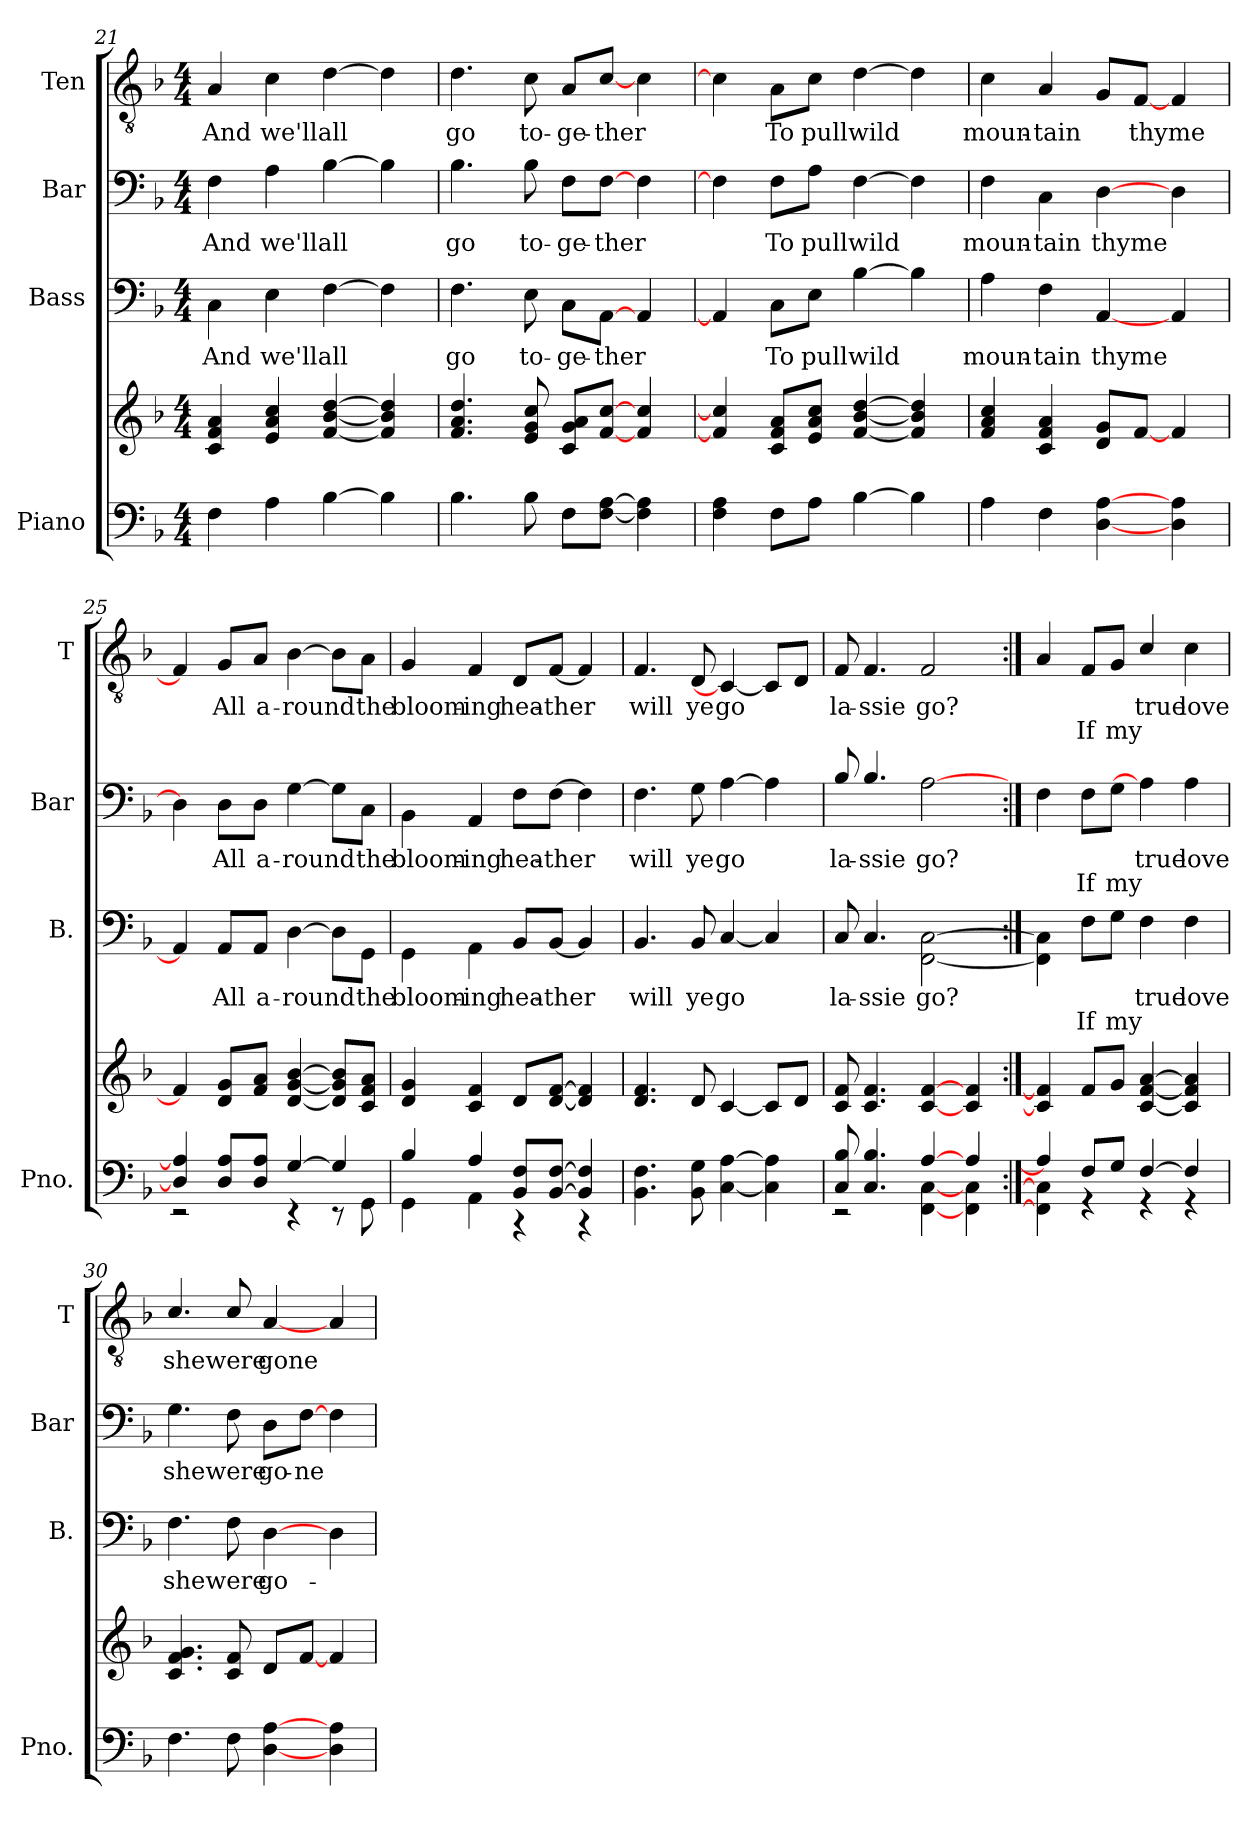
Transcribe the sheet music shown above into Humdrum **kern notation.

**kern	**kern	**kern	**text	**text	**kern	**text	**text	**kern	**text	**text
*part4	*part4	*part3	*part3	*part3	*part2	*part2	*part2	*part1	*part1	*part1
*staff5	*staff4	*staff3	*staff3	*staff3	*staff2	*staff2	*staff2	*staff1	*staff1	*staff1
*I"Piano	*	*I"Bass	*	*	*I"Bar	*	*	*I"Ten	*	*
*I'Pno.	*	*I'B.	*	*	*I'Bar	*	*	*I'T	*	*
*clefF4	*clefG2	*clefF4	*	*	*clefF4	*	*	*clefGv2	*	*
*k[b-]	*k[b-]	*k[b-]	*	*	*k[b-]	*	*	*k[b-]	*	*
*M4/4	*M4/4	*M4/4	*	*	*M4/4	*	*	*M4/4	*	*
=21	=21	=21	=21	=21	=21	=21	=21	=21	=21	=21
!	!	!	!LO:LY:b	!	!	!LO:LY:b	!	!	!LO:LY:b	!
4F\	4c/ 4f/ 4a/	4C\	And	.	4F\	And	.	4A/	And	.
!	!	!	!LO:LY:b	!	!	!LO:LY:b	!	!	!LO:LY:b	!
4A\	4e/ 4a/ 4cc/	4E\	we'll	.	4A\	we'll	.	4c\	we'll	.
!	!	!	!LO:LY:b	!	!	!LO:LY:b	!	!	!LO:LY:b	!
[4B-\	[4f/ [4b-/ [4dd/	[4F\	all	.	[4B-\	all	.	[4d\	all	.
4B-\]	4f/] 4b-/] 4dd/]	4F\]	.	.	4B-\]	.	.	4d\]	.	.
=22	=22	=22	=22	=22	=22	=22	=22	=22	=22	=22
!	!	!	!LO:LY:b	!	!	!LO:LY:b	!	!	!LO:LY:b	!
4.B-\	4.f/ 4.a/ 4.dd/	4.F\	go	.	4.B-\	go	.	4.d\	go	.
!	!	!	!LO:LY:b	!	!	!LO:LY:b	!	!	!LO:LY:b	!
8B-\	8e/ 8g/ 8cc/	8E\	to-	.	8B-\	to-	.	8c\	to-	.
!	!	!	!LO:LY:b	!	!	!LO:LY:b	!	!	!LO:LY:b	!
8F\L	8c/ 8g/ 8a/L	8C\L	-ge-	.	8F\L	-ge-	.	8A/L	-ge-	.
!	!	!	!LO:LY:b	!	!	!LO:LY:b	!	!	!LO:LY:b	!
[8F\ [8A\J	[<8f/ [>8cc/J	[<8AA\J	-ther	.	[>8F\J	-ther	.	[>8c/J	-ther	.
4F\] 4A\]	4f/ 4cc/	4AA/	.	.	4F\	.	.	4c\	.	.
=23	=23	=23	=23	=23	=23	=23	=23	=23	=23	=23
4F\ 4A\	4f/] 4cc/]	4AA/]	.	.	4F\]	.	.	4c\]	.	.
!	!	!	!LO:LY:b	!	!	!LO:LY:b	!	!	!LO:LY:b	!
8F\L	8c/ 8f/ 8a/L	8C\L	To	.	8F\L	To	.	8A\L	To	.
!	!	!	!LO:LY:b	!	!	!LO:LY:b	!	!	!LO:LY:b	!
8A\J	8e/ 8a/ 8cc/J	8E\J	pull	.	8A\J	pull	.	8c\J	pull	.
!	!	!	!LO:LY:b	!	!	!LO:LY:b	!	!	!LO:LY:b	!
[4B-\	[4f/ [4b-/ [4dd/	[4B-\	wild	.	[4F\	wild	.	[4d\	wild	.
4B-\]	4f/] 4b-/] 4dd/]	4B-\]	.	.	4F\]	.	.	4d\]	.	.
=24	=24	=24	=24	=24	=24	=24	=24	=24	=24	=24
!	!	!	!LO:LY:b	!	!	!LO:LY:b	!	!	!LO:LY:b	!
4A\	4f/ 4a/ 4cc/	4A\	moun-	.	4F\	moun-	.	4c\	moun-	.
!	!	!	!LO:LY:b	!	!	!LO:LY:b	!	!	!LO:LY:b	!
4F\	4c/ 4f/ 4a/	4F\	-tain	.	4C\	-tain	.	4A/	-tain	.
!	!	!	!LO:LY:b	!	!	!LO:LY:b	!	!	!	!
[<4D\ [>4A\	8d/ 8g/L	[<4AA/	thyme	.	[>4D\	thyme	.	8G/L	.	.
!	!	!	!	!	!	!	!	!	!LO:LY:b	!
.	[<8f/J	.	.	.	.	.	.	[<8F/J	thyme	.
4D\ 4A\	4f/	4AA/	.	.	4D\	.	.	4F/	.	.
!!LO:LB:g=z
=25	=25	=25	=25	=25	=25	=25	=25	=25	=25	=25
*^	*	*	*	*	*	*	*	*	*	*
4D/] 4A/]	2r	4f/]	4AA/]	.	.	4D\]	.	.	4F/]	.	.
!	!	!	!	!LO:LY:b	!	!	!LO:LY:b	!	!	!LO:LY:b	!
8D/ 8A/L	.	8d/ 8g/L	8AA/L	All	.	8D\L	All	.	8G/L	All	.
!	!	!	!	!LO:LY:b	!	!	!LO:LY:b	!	!	!LO:LY:b	!
8D/ 8A/J	.	8f/ 8a/J	8AA/J	a-	.	8D\J	a-	.	8A/J	a-	.
!	!	!	!	!LO:LY:b	!	!	!LO:LY:b	!	!	!LO:LY:b	!
[4G/	4r	[4d/ [4g/ [4b-/	[4D\	-round	.	[4G\	-round	.	[4B-\	-round	.
4G/]	8r	8d/] 8g/] 8b-/]L	8D\L]	.	.	8G\L]	.	.	8B-\L]	.	.
!	!	!	!	!LO:LY:b	!	!	!LO:LY:b	!	!	!LO:LY:b	!
.	8GG\	8c/ 8f/ 8a/J	8GG\J	the	.	8C\J	the	.	8A\J	the	.
=26	=26	=26	=26	=26	=26	=26	=26	=26	=26	=26	=26
!	!	!	!	!LO:LY:b	!	!	!LO:LY:b	!	!	!LO:LY:b	!
4B-/	4GG\	4d/ 4g/	4GG\	bloom-	.	4BB-\	bloom-	.	4G/	bloom-	.
!	!	!	!	!LO:LY:b	!	!	!LO:LY:b	!	!	!LO:LY:b	!
4A/	4AA\	4c/ 4f/	4AA\	-ing	.	4AA/	-ing	.	4F/	-ing	.
!	!	!	!	!LO:LY:b	!	!	!LO:LY:b	!	!	!LO:LY:b	!
8BB-/ 8F/L	4r	8d/L	8BB-/L	hea-	.	8F\L	hea-	.	8D/L	hea-	.
!	!	!	!	!LO:LY:b	!	!	!LO:LY:b	!	!	!LO:LY:b	!
[8BB-/ [8F/J	.	[8d/ [8f/J	[8BB-/J	-ther	.	[8F\J	-ther	.	[8F/J	-ther	.
4BB-/] 4F/]	4r	4d/] 4f/]	4BB-/]	.	.	4F\]	.	.	4F/]	.	.
=27	=27	=27	=27	=27	=27	=27	=27	=27	=27	=27	=27
!	!	!	!	!LO:LY:b	!	!	!LO:LY:b	!	!	!LO:LY:b	!
*v	*v	*	*	*	*	*	*	*	*	*	*
4.BB-\ 4.F\	4.d/ 4.f/	4.BB-/	will	.	4.F\	will	.	4.F/	will	.
!	!	!	!LO:LY:b	!	!	!LO:LY:b	!	!	!LO:LY:b	!
8BB-\ 8G\	8d/	8BB-/	ye	.	8G\	ye	.	8D/	ye	.
!	!	!	!LO:LY:b	!	!	!LO:LY:b	!	!	!LO:LY:b	!
[4C\ [4A\	[4c/	[4C/	go	.	[4A\	go	.	4C/_	go	.
4C\] 4A\]	8c/L]	4C/]	.	.	4A\]	.	.	8C/L]	.	.
.	8d/J	.	.	.	.	.	.	8D/J	.	.
=28	=28	=28	=28	=28	=28	=28	=28	=28	=28	=28
*^	*	*	*	*	*	*	*	*	*	*
!	!	!	!	!LO:LY:b	!	!	!LO:LY:b	!	!	!LO:LY:b	!
8C/ 8B-/	2r	8c/ 8f/	8C/	la-	.	8B-/	la-	.	8F/	la-	.
!	!	!	!	!LO:LY:b	!	!	!LO:LY:b	!	!	!LO:LY:b	!
4.C/ 4.B-/	.	4.c/ 4.f/	4.C/	-ssie	.	4.B-/	-ssie	.	4.F/	-ssie	.
!	!	!	!	!LO:LY:b	!	!	!LO:LY:b	!	!	!LO:LY:b	!
[>4A/	[<4FF\ [<4C\	[<4c/ [>4f/	[<2FF\ [>2C\	go?	.	[>2A\	go?	.	2F/	go?	.
4A/	4FF\ 4C\	4c/ 4f/	.	.	.	.	.	.	.	.	.
=29:|!	=29:|!	=29:|!	=29:|!	=29:|!	=29:|!	=29:|!	=29:|!	=29:|!	=29:|!	=29:|!	=29:|!
4A/]	4FF\] 4C\]	4c/] 4f/]	4FF\] 4C\]	.	.	4F\	.	.	4A/	.	.
!	!	!	!	!	!LO:LY:b	!	!	!LO:LY:b	!	!	!LO:LY:b
8F/L	4r	8f/L	8F\L	.	If	8F\L	.	If	8F/L	.	If
!	!	!	!	!	!LO:LY:b	!	!	!LO:LY:b	!	!	!LO:LY:b
8G/J	.	8g/J	8G\J	.	my	8G\J	.	my	8G/J	.	my
!	!	!	!	!LO:LY:b	!	!	!LO:LY:b	!	!	!LO:LY:b	!
[4F/	4r	[4c/ [4f/ [4a/	4F\	true	.	4A\]	true	.	4c/	true	.
!	!	!	!	!LO:LY:b	!	!	!LO:LY:b	!	!	!LO:LY:b	!
4F/]	4r	4c/] 4f/] 4a/]	4F\	love	.	4A\	love	.	4c\	love	.
!!LO:PB:g=z
=30	=30	=30	=30	=30	=30	=30	=30	=30	=30	=30	=30
!	!	!	!	!LO:LY:b	!	!	!LO:LY:b	!	!	!LO:LY:b	!
*v	*v	*	*	*	*	*	*	*	*	*	*
4.F\	4.c/ 4.f/ 4.g/	4.F\	she	.	4.G\	she	.	4.c/	she	.
!	!	!	!LO:LY:b	!	!	!LO:LY:b	!	!	!LO:LY:b	!
8F\	8c/ 8f/	8F\	were	.	8F\	were	.	8c/	were	.
!	!	!	!LO:LY:b	!	!	!LO:LY:b	!	!	!LO:LY:b	!
[<4D\ [>4A\	8d/L	[>4D\	go-	.	8D\L	go-	.	[<4A/	gone	.
!	!	!	!	!	!	!LO:LY:b	!	!	!	!
.	[<8f/J	.	.	.	[>8F\J	-ne	.	.	.	.
4D\ 4A\	4f/	4D\	.	.	4F\	.	.	4A/	.	.
=	=	=	=	=	=	=	=	=	=	=
*-	*-	*-	*-	*-	*-	*-	*-	*-	*-	*-
